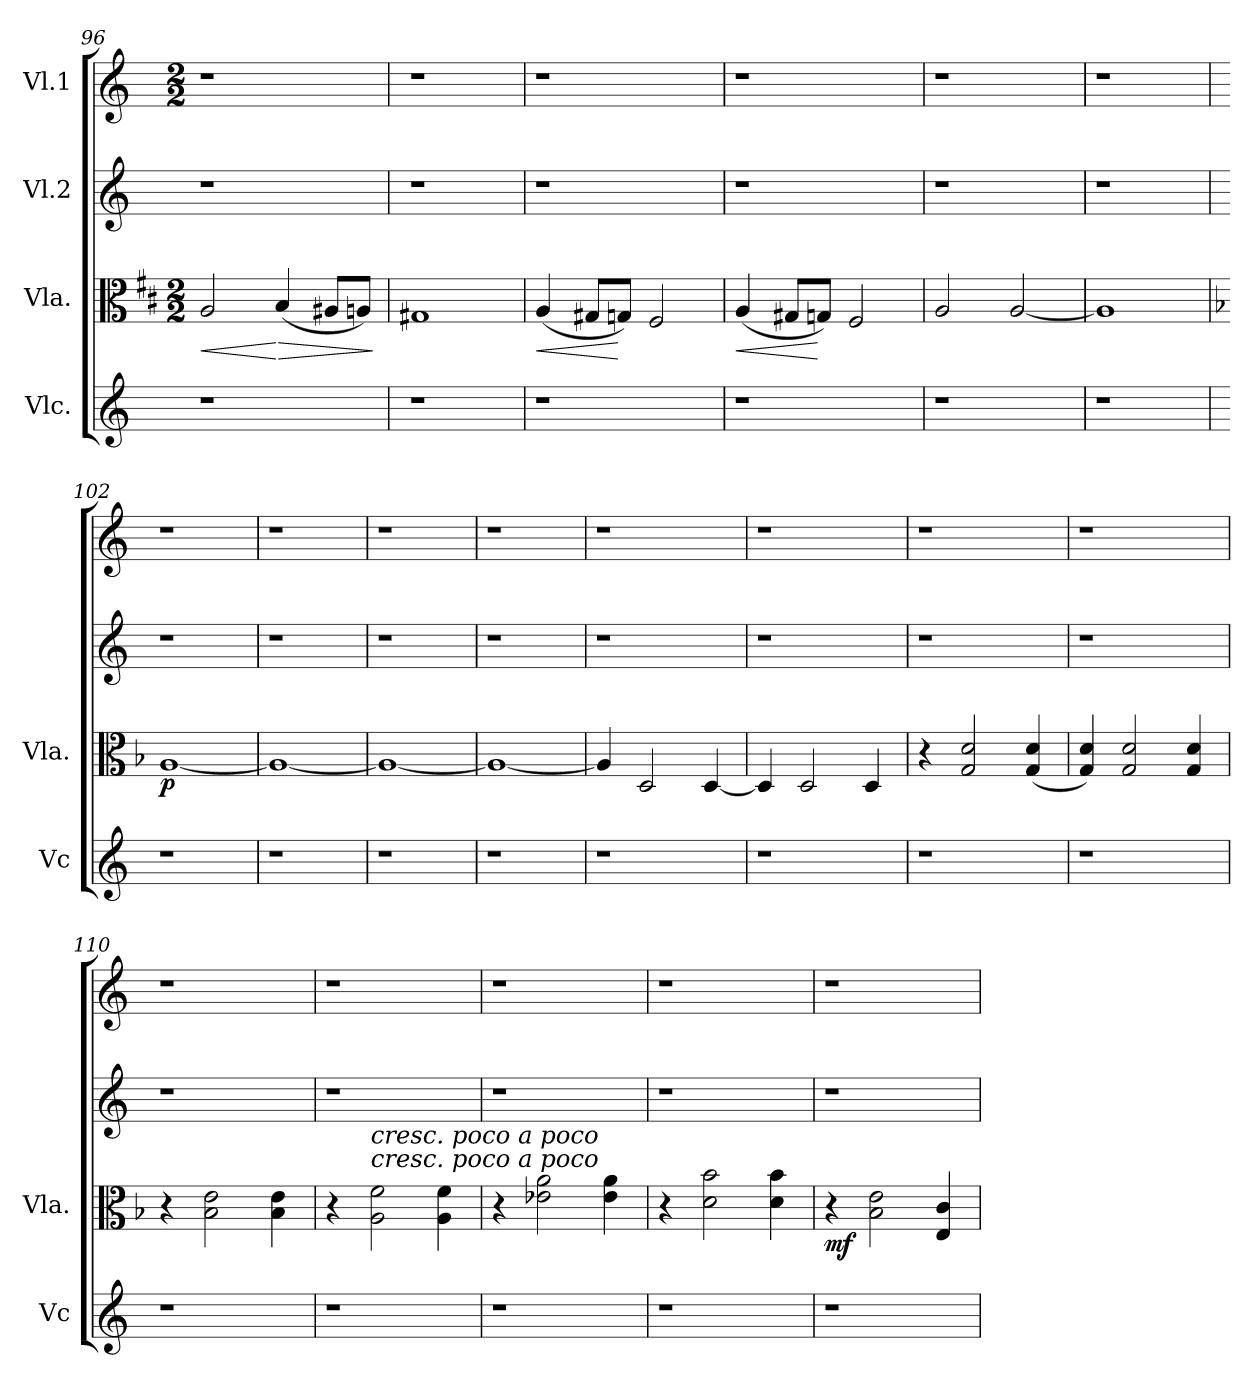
**kern	**kern	**dynam	**kern	**kern
*part4	*part3	*part3	*part2	*part1
*staff4	*staff3	*staff3	*staff2	*staff1
*I"Vlc.	*I"Vla.	*	*I"Vl.2	*I"Vl.1
*I'Vc	*I'Vla.	*	*	*
*clefG2	*clefC3	*	*clefG2	*clefG2
*k[]	*k[f#c#]	*	*k[]	*k[]
*	*M2/2	*	*	*M2/2
=96	=96	=96	=96	=96
!	!	!LO:HP:b	!	!
1r	2A/	<	1r	1r
!	!	!LO:HP:n=1:b	!	!
.	(4B/	[ >	.	.
.	8A#X/L	.	.	.
.	8An/J)	.	.	.
.	.	]	.	.
=97	=97	=97	=97	=97
1r	1G#X	.	1r	1r
!!LO:PB:g=z
=98	=98	=98	=98	=98
!	!	!LO:HP:b	!	!
1r	(4A/	<	1r	1r
.	8G#X/L	.	.	.
.	8Gn/J)	[	.	.
.	2F#/	.	.	.
=99	=99	=99	=99	=99
!	!	!LO:HP:b	!	!
1r	(4A/	<	1r	1r
.	8G#X/L	.	.	.
.	8Gn/J)	[	.	.
.	2F#/	.	.	.
=100	=100	=100	=100	=100
1r	2A/	.	1r	1r
.	[2A/	.	.	.
=101	=101	=101	=101	=101
1r	1A]	.	1r	1r
=102	=102	=102	=102	=102
*	*k[b-]	*	*	*
!	!	!LO:DY:b	!	!
1r	[1A	p	1r	1r
=103	=103	=103	=103	=103
1r	1A_	.	1r	1r
=104	=104	=104	=104	=104
1r	1A_	.	1r	1r
!!LO:LB:g=z
=105	=105	=105	=105	=105
1r	1A_	.	1r	1r
=106	=106	=106	=106	=106
1r	4A/]	.	1r	1r
.	2D/	.	.	.
.	[4D/	.	.	.
=107	=107	=107	=107	=107
1r	4D/]	.	1r	1r
.	2D/	.	.	.
.	4D/	.	.	.
=108	=108	=108	=108	=108
1r	4r	.	1r	1r
.	2G/ 2d/	.	.	.
.	(4G/ 4d/	.	.	.
=109	=109	=109	=109	=109
1r	4G/ 4d/)	.	1r	1r
.	2G/ 2d/	.	.	.
.	4G/ 4d/	.	.	.
!!LO:LB:g=z
=110	=110	=110	=110	=110
1r	4r	.	1r	1r
.	2B-\ 2e\	.	.	.
.	4B-\ 4e\	.	.	.
=111	=111	=111	=111	=111
1r	4r	.	1r	1r
!	!LO:TX:a:i:t=cresc.      poco     a     poco	!	!	!
!	!LO:TX:a:i:t=cresc.      poco     a     poco	!	!	!
.	2A\ 2f\	.	.	.
.	4A\ 4f\	.	.	.
=112	=112	=112	=112	=112
1r	4r	.	1r	1r
.	2e-X\ 2a\	.	.	.
.	4e-\ 4a\	.	.	.
=113	=113	=113	=113	=113
1r	4r	.	1r	1r
.	2d\ 2b-\	.	.	.
.	4d\ 4b-\	.	.	.
=114	=114	=114	=114	=114
!	!	!LO:DY:b	!	!
1r	4r	mf	1r	1r
.	2B-\ 2e\	.	.	.
.	4E/ 4c/	.	.	.
=	=	=	=	=
*-	*-	*-	*-	*-
